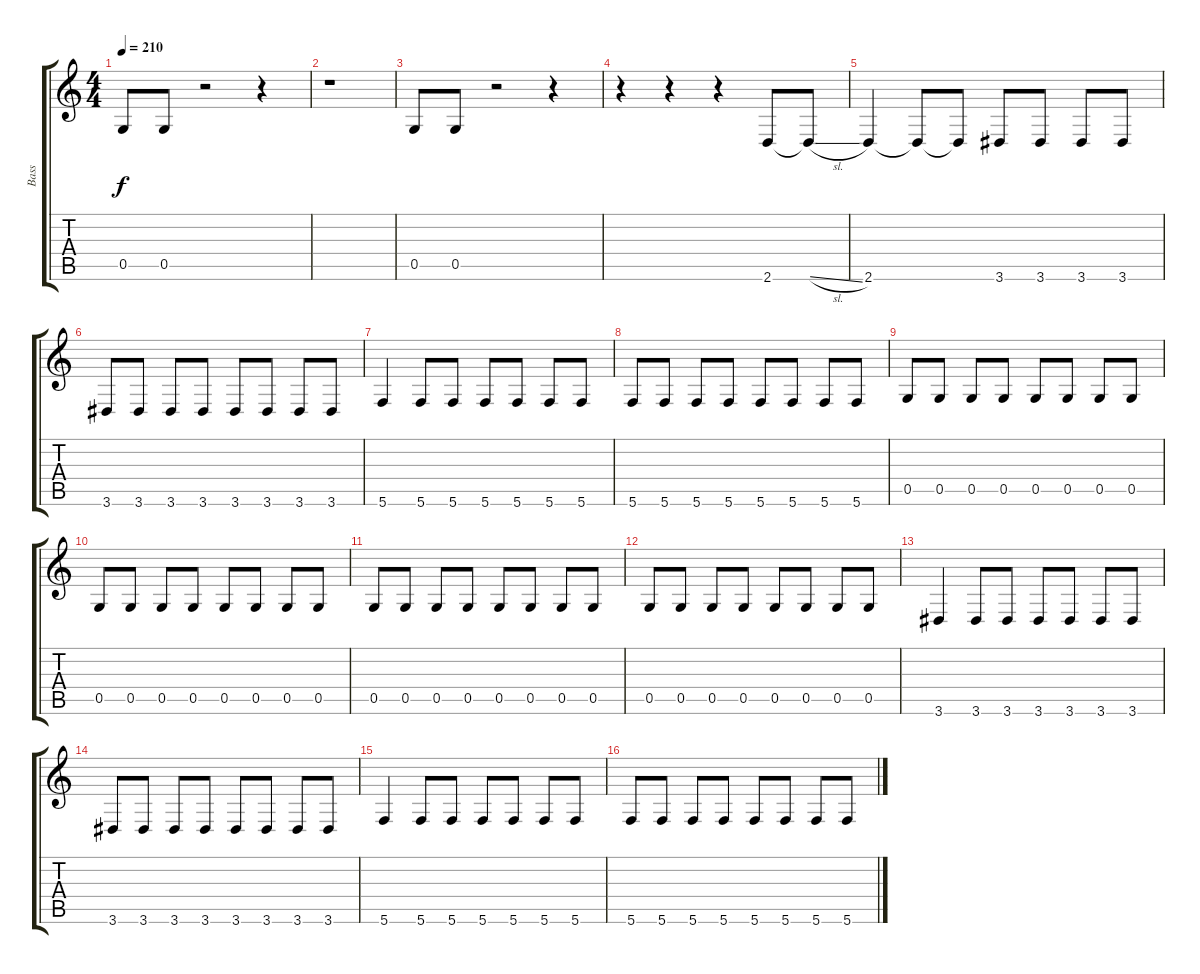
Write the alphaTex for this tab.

\track ("Bass" "Bass") {instrument electricbassfinger}
\staff {score tabs}
\tuning (D4 A3 F3 C3 G2 C2) {hide}
\ts (4 4)
\tempo 210
\clef g2
\ks c
0.5.8{dy f} 0.5.8 r.2 r.4 |
r.1 |
0.5.8 0.5.8 r.2 r.4 |
r.4 r.4 r.4 2.6.8 2.6{sl t}.8 |
2.6.4 2.6{t}.8 2.6{t}.8 3.6.8 3.6.8 3.6.8 3.6.8 |
3.6.8 3.6.8 3.6.8 3.6.8 3.6.8 3.6.8 3.6.8 3.6.8 |
5.6.4 5.6.8 5.6.8 5.6.8 5.6.8 5.6.8 5.6.8 |
5.6.8 5.6.8 5.6.8 5.6.8 5.6.8 5.6.8 5.6.8 5.6.8 |
0.5.8 0.5.8 0.5.8 0.5.8 0.5.8 0.5.8 0.5.8 0.5.8 |
0.5.8 0.5.8 0.5.8 0.5.8 0.5.8 0.5.8 0.5.8 0.5.8 |
0.5.8 0.5.8 0.5.8 0.5.8 0.5.8 0.5.8 0.5.8 0.5.8 |
0.5.8 0.5.8 0.5.8 0.5.8 0.5.8 0.5.8 0.5.8 0.5.8 |
3.6.4 3.6.8 3.6.8 3.6.8 3.6.8 3.6.8 3.6.8 |
3.6.8 3.6.8 3.6.8 3.6.8 3.6.8 3.6.8 3.6.8 3.6.8 |
5.6.4 5.6.8 5.6.8 5.6.8 5.6.8 5.6.8 5.6.8 |
5.6.8 5.6.8 5.6.8 5.6.8 5.6.8 5.6.8 5.6.8 5.6.8
